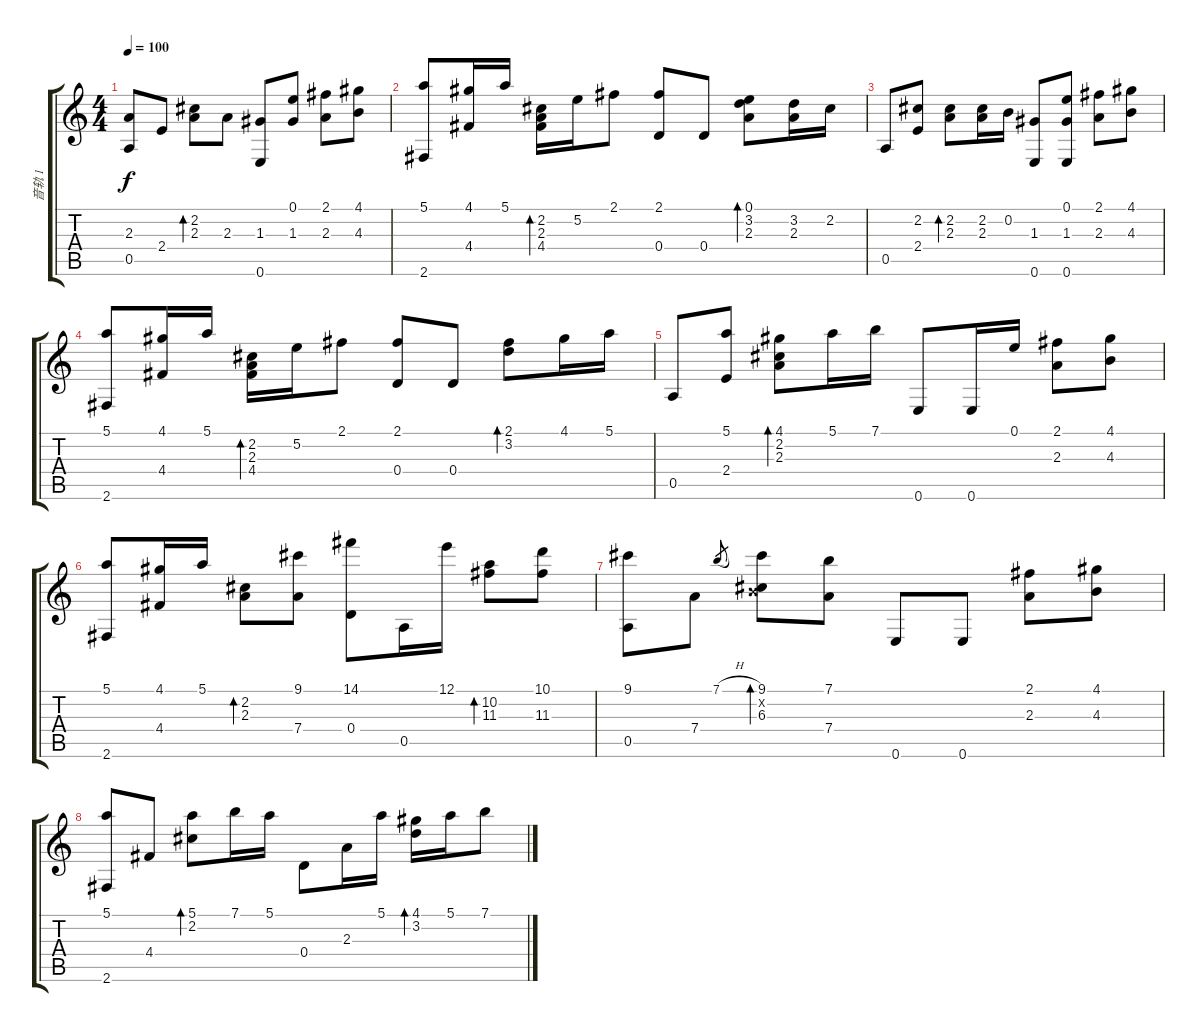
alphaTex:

\track ("音轨 1" "音轨 1") {instrument acousticguitarsteel}
\staff {score tabs}
\tuning (E4 B3 G3 D3 A2 E2) {hide}
\ts (4 4)
\tempo 100
\clef g2
\ks c
(2.3 0.5).8{dy f} 2.4.8 (2.2 2.3).8{bd 60} 2.3.8 (1.3 0.6).8 (0.1 1.3).8 (2.1 2.3).8 (4.1 4.3).8 |
(5.1 2.6).8 (4.1 4.4).16 5.1.16 (2.2 2.3 4.4).16{bd 60} 5.2.16 2.1.8 (2.1 0.4).8 0.4.8 (0.1 3.2 2.3).8{bd 60} (3.2 2.3).16 2.2.16 |
0.5.8 (2.2 2.4).8 (2.2 2.3).8{bd 60} (2.2 2.3).16 0.2.16 (1.3 0.6).8 (0.1 1.3 0.6).8 (2.1 2.3).8 (4.1 4.3).8 |
(5.1 2.6).8 (4.1 4.4).16 5.1.16 (2.2 2.3 4.4).16{bd 60} 5.2.16 2.1.8 (2.1 0.4).8 0.4.8 (2.1 3.2).8{bd 60} 4.1.16 5.1.16 |
0.5.8 (5.1 2.4).8 (4.1 2.2 2.3).8{bd 60} 5.1.16 7.1.16 0.6.8 0.6.16 0.1.16 (2.1 2.3).8 (4.1 4.3).8 |
(5.1 2.6).8 (4.1 4.4).16 5.1.16 (2.2 2.3).8{bd 60} (9.1 7.4).8 (14.1 0.4).8 0.5.16 12.1.16 (10.2 11.3).8{bd 60} (10.1 11.3).8 |
(9.1 0.5).8 7.4.8 7.1{h}.8{gr} (9.1 0.2{x} 6.3).8{bd 60} (7.1 7.4).8 0.6.8 0.6.8 (2.1 2.3).8 (4.1 4.3).8 |
(5.1 2.6).8 4.4.8 (5.1 2.2).8{bd 60} 7.1.16 5.1.16 0.4.8 2.3.16 5.1.16 (4.1 3.2).16{bd 60} 5.1.16 7.1.8
